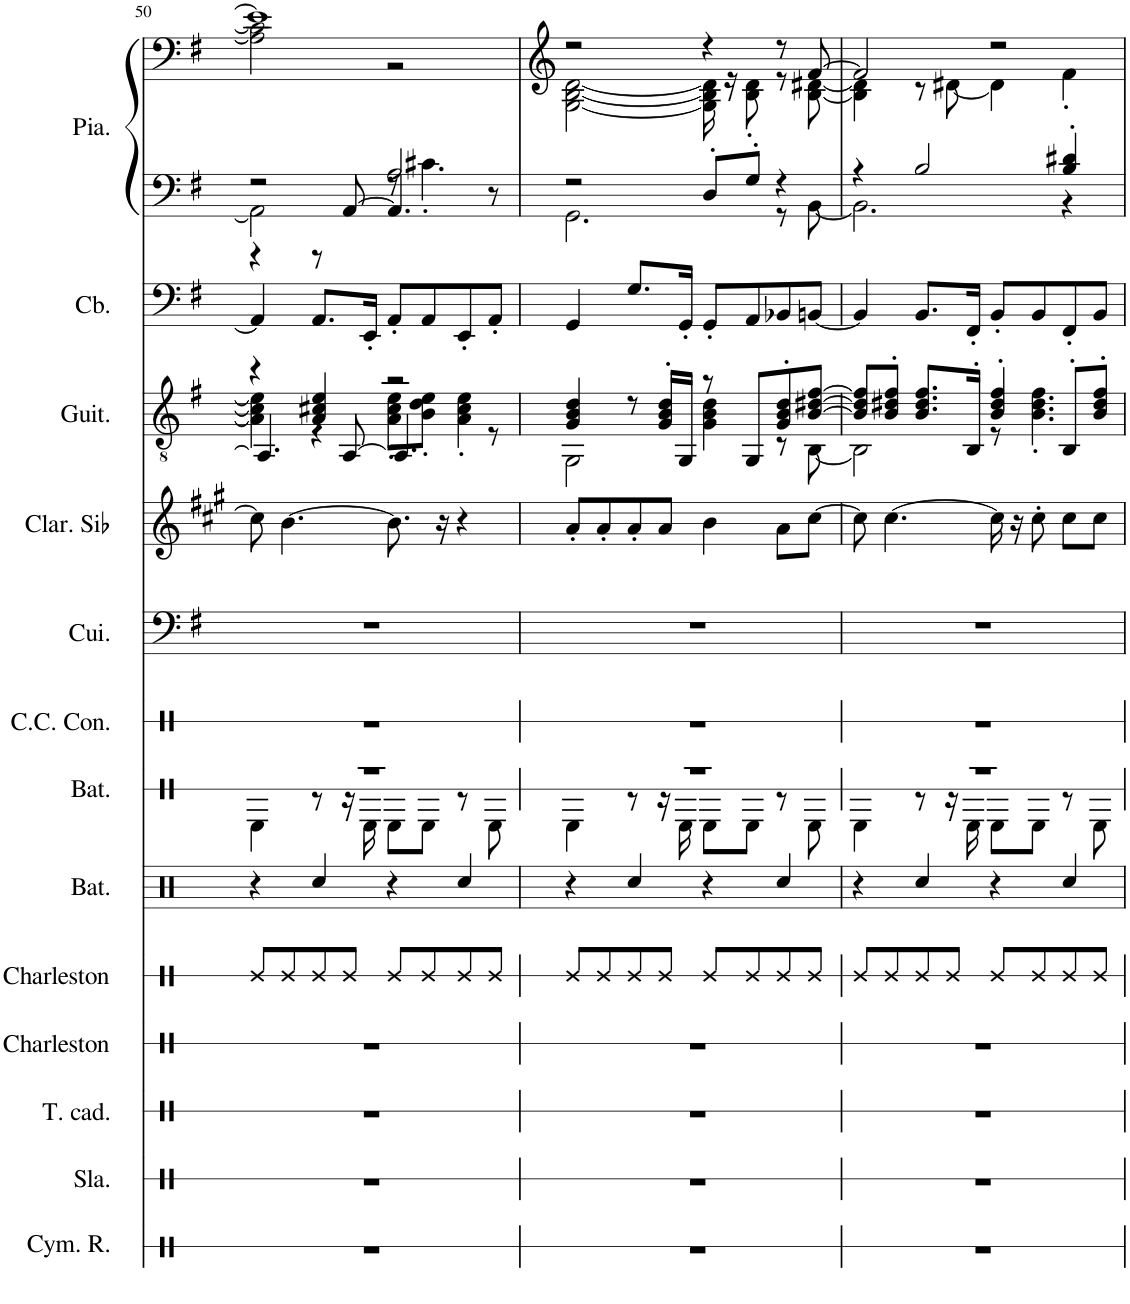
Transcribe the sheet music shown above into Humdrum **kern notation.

**kern	**kern	**kern	**kern	**kern	**kern	**kern	**kern	**kern	**kern	**kern	**kern	**kern	**kern
*part13	*part12	*part11	*part10	*part9	*part8	*part7	*part6	*part5	*part4	*part3	*part2	*part1	*part1
*staff14	*staff13	*staff12	*staff11	*staff10	*staff9	*staff8	*staff7	*staff6	*staff5	*staff4	*staff3	*staff2	*staff1
*I"Cymbale ride, RIDE CYMB	*I"Slap, LOW TOM	*I"Tambour sur cadre, MID TOM	*I"Charleston, OPEN HIHAT	*I"Charleston, CLOSED H.H	*I"Batterie, SNARE DRUM	*I"Batterie	*I"Caisse claire de concert, SEASHORE	*I"Cuivres, BRASS 1	*I"Clarinette en Sib	*I"Guitare acoustique, STEEL GTR	*I"Contrebasse, ACOU BASS	*I"Piano, A.PIANO 1	*
*I'Cym. R.	*I'Sla.	*I'T. cad.	*I'Charleston	*I'Charleston	*I'Bat.	*I'Bat.	*I'C.C. Con.	*I'Cui.	*I'Clar. Sib	*I'Guit.	*I'Cb.	*I'Pia.	*
!!LO:PB:g=z
*clefX	*clefX	*clefX	*clefX	*clefX	*clefX	*clefX	*clefX	*clefF4	*clefG2	*clefGv2	*clefF4	*clefG2	*clefF4
*	*	*	*	*	*	*	*	*	*Trd1c2	*	*Trd7c12	*	*
*k[]	*k[]	*k[]	*k[]	*k[]	*k[]	*k[]	*k[f#]	*k[f#]	*k[f#c#g#]	*k[f#]	*k[f#]	*k[f#]	*k[f#]
*M4/4	*M4/4	*M4/4	*M4/4	*M4/4	*M4/4	*M4/4	*M4/4	*M4/4	*M4/4	*M4/4	*M4/4	*M4/4	*M4/4
=50	=50	=50	=50	=50	=50	=50	=50	=50	=50	=50	=50	=50	=50
*	*	*	*	*	*	*^	*	*	*	*^	*	*^	*^
*	*	*	*	*	*	*	*	*	*	*	*	*^	*	*	*^	*	*
1r	1r	1r	1r	8Re/L	4r	1r	4RE\	1r	1r	8cc#\]	4r	4A\] 4c#\] 4e\]	4.AA/]	4AA/]	2r	2AA\]	4r	1e]	2A\] 2c#\]
.	.	.	.	8Re/	.	.	.	.	.	[4.b\	.	.	.	.	.	.	.	.	.
.	.	.	.	8Re/	4Rcc/	.	8r	.	.	.	4A/ 4c#X/ 4e/	4r	.	8.AA/L	.	.	8r	.	.
.	.	.	.	8Re/J	.	.	16r	.	.	.	.	.	[8AA/	.	.	.	[8AA/	.	.
.	.	.	.	.	.	.	16RE\	.	.	.	.	.	.	16EE'/Jk	.	.	.	.	.
.	.	.	.	8Re/L	4r	.	8RE\L	.	.	8.b\]	2r	8A\' 8c#\' 8e\'L	4.AA/]	8AA'/L	2A/	8r	4.AA/]	.	2r
.	.	.	.	8Re/	.	.	8RE\J	.	.	.	.	8B\' 8d\' 8e\'J	.	8AA/	.	4.c#X'\	.	.	.
.	.	.	.	.	.	.	.	.	.	16r	.	.	.	.	.	.	.	.	.
.	.	.	.	8Re/	4Rcc/	.	8r	.	.	4r	.	4A\' 4c#\' 4e\'	.	8EE'/	.	.	.	.	.
.	.	.	.	8Re/J	.	.	8RE\	.	.	.	.	.	8r	8AA'/J	.	.	8r	.	.
*	*	*	*	*	*	*	*	*	*	*	*	*v	*v	*	*	*v	*v	*	*
=51	=51	=51	=51	=51	=51	=51	=51	=51	=51	=51	=51	=51	=51	=51	=51	=51	=51
1r	1r	1r	1r	8Re/L	4r	1r	4RE\	1r	1r	8a'/L	4G/ 4B/ 4d/	2GG\	4GG/	2r	2.GG\	2r	[2G\ [2B\ [2d\
.	.	.	.	8Re/	.	.	.	.	.	8a'/	.	.	.	.	.	.	.
.	.	.	.	8Re/	4Rcc/	.	8r	.	.	8a'/	8r	.	8.G/L	.	.	.	.
.	.	.	.	8Re/J	.	.	16r	.	.	8a/J	16G/' 16B/' 16d/'LL	.	.	.	.	.	.
.	.	.	.	.	.	.	16RE\	.	.	.	16GG/JJ	.	16GG'/Jk	.	.	.	.
.	.	.	.	8Re/L	4r	.	8RE\L	.	.	4b\	8r	4G\ 4B\ 4d\	8GG'/L	8D'/L	.	4r	16G\] 16B\] 16d\]
.	.	.	.	.	.	.	.	.	.	.	.	.	.	.	.	.	16r
.	.	.	.	8Re/	.	.	8RE\J	.	.	.	8GG/L	.	8AA/	8G'/J	.	.	8B\' 8d\'
.	.	.	.	8Re/	4Rcc/	.	8r	.	.	8a\L	8G/' 8B/' 8d/'	8r	8BB-X/	4r	8r	8r	8r
.	.	.	.	8Re/J	.	.	8RE\	.	.	[8cc#\J	[8B/ [8d#X/ [8f#/J	[8BB\	[8BBn/J	.	[8BB\	[8f#/	[8B\ [8d#X\
=52	=52	=52	=52	=52	=52	=52	=52	=52	=52	=52	=52	=52	=52	=52	=52	=52	=52
1r	1r	1r	1r	8Re/L	4r	1r	4RE\	1r	1r	8cc#\]	8B/] 8d#/] 8f#/]L	2BB\]	4BB/]	4r	2.BB\]	2f#/]	4B\] 4d#\]
.	.	.	.	8Re/	.	.	.	.	.	[4.cc#\	8B/' 8d#X/' 8f#/'J	.	.	.	.	.	.
.	.	.	.	8Re/	4Rcc/	.	8r	.	.	.	8.B/ 8.d#/ 8.f#/L	.	8.BB/L	2B/	.	.	8r
.	.	.	.	8Re/J	.	.	16r	.	.	.	.	.	.	.	.	.	[8d#X\
.	.	.	.	.	.	.	16RE\	.	.	.	16BB'/Jk	.	16FF#'/Jk	.	.	.	.
.	.	.	.	8Re/L	4r	.	8RE\L	.	.	16cc#\]	4B/' 4d#/' 4f#/'	8r	8BB'/L	.	.	2r	4d#\]
.	.	.	.	.	.	.	.	.	.	16r	.	.	.	.	.	.	.
.	.	.	.	8Re/	.	.	8RE\J	.	.	8cc#'\	.	4.B\' 4.d#\' 4.f#\'	8BB/	.	.	.	.
.	.	.	.	8Re/	4Rcc/	.	8r	.	.	8cc#\L	8BB'/L	.	8FF#'/	4B/' 4d#X/'	4r	.	4f#'\
.	.	.	.	8Re/J	.	.	8RE\	.	.	8cc#\J	8B/' 8d#/' 8f#/'J	.	8BB/J	.	.	.	.
*	*	*	*	*	*	*	*	*	*	*	*	*	*	*v	*v	*	*
*	*	*	*	*	*	*v	*v	*	*	*	*v	*v	*	*	*v	*v
=	=	=	=	=	=	=	=	=	=	=	=	=	=
*-	*-	*-	*-	*-	*-	*-	*-	*-	*-	*-	*-	*-	*-
